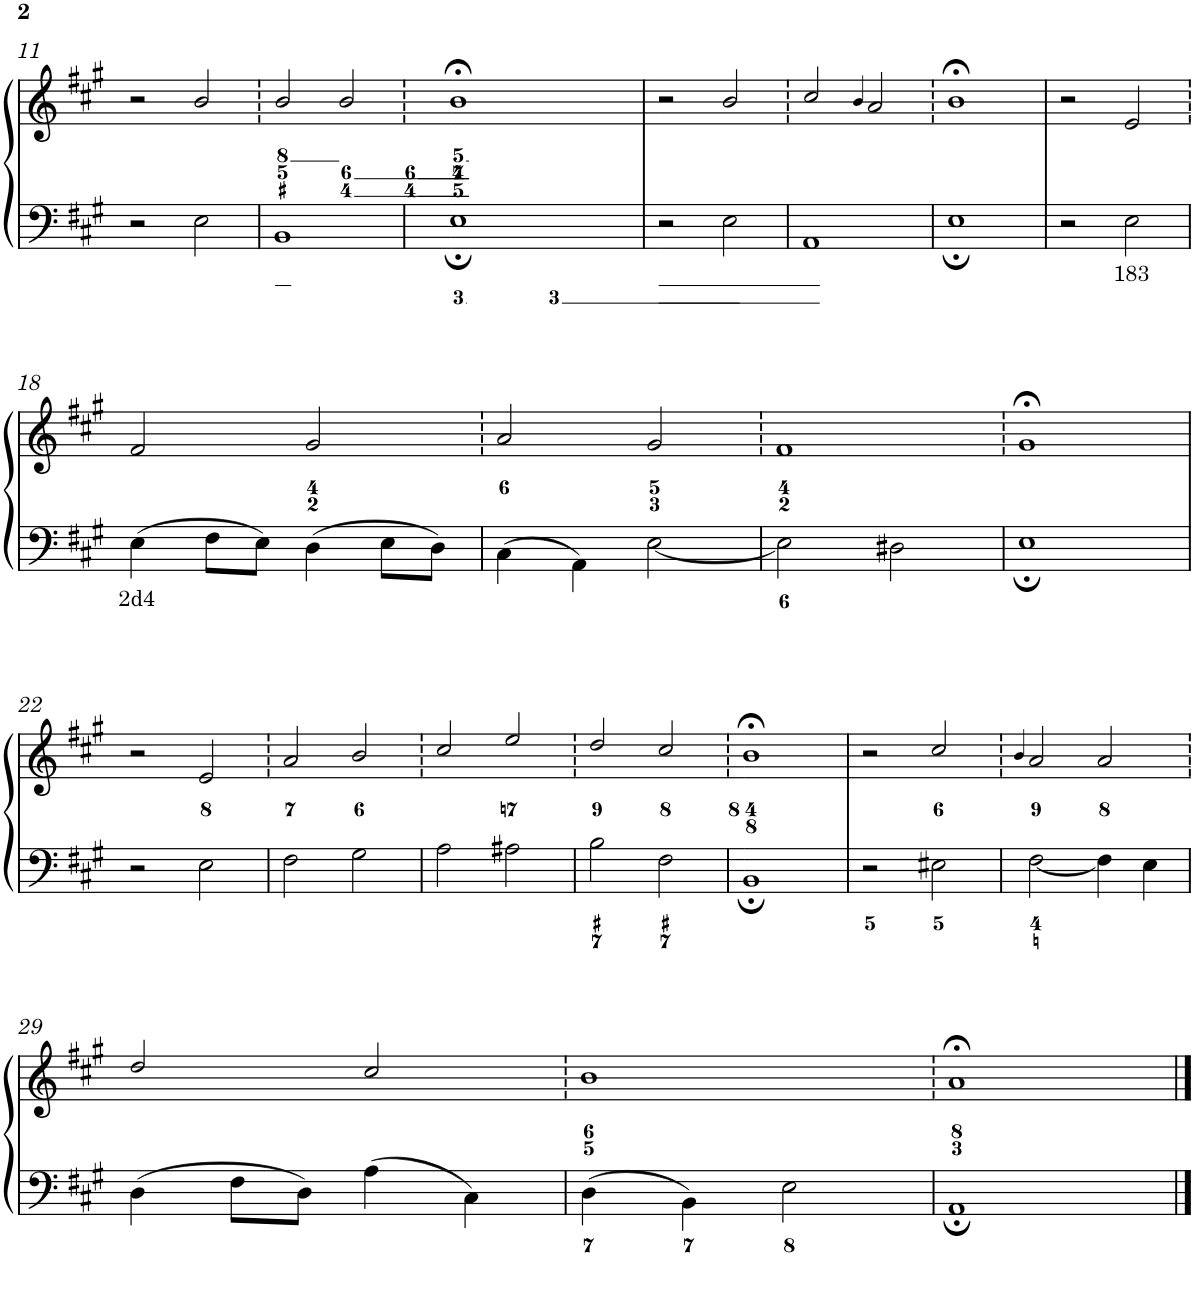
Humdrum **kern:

**kern	**text	**kern
*part1	*part1	*part1
*staff2	*staff2	*staff1
*I"Piano	*	*
*I'Pno.	*	*
!!LO:PB:g=z
*clefF4	*	*clefG2
*k[f#c#g#]	*	*k[f#c#g#]
*A:	*	*A:
*M4/4	*	*M4/4
*met(c)	*	*met(c)
=11	=11	=11
2r	.	2r
2E\	.	2b/
=12	=12	=12
1BB	.	2b/
.	.	2b/
=13	=13	=13
1E;	.	1b;<
=14	=14	=14
2r	.	2r
2E\	.	2b/
=15	=15	=15
1AA	.	2cc#/
.	.	4qb/
.	.	2a/
=16	=16	=16
1E;	.	1b;<
=17	=17	=17
2r	.	2r
!	!LO:LY:b	!
2E\	183	2e/
!!LO:LB:g=z
=18	=18	=18
!	!LO:LY:b	!
4E\	2d4	2f#/
8F#\L	.	.
8E\J	.	.
4D\	.	2g#/
8E\L	.	.
8D\J	.	.
=19	=19	=19
4C#\	.	2a/
4AA\	.	.
[<2E\	.	2g#/
=20	=20	=20
2E\]	.	1f#
2D#X\	.	.
=21	=21	=21
1E;	.	1g#;<
!!LO:LB:g=z
=22	=22	=22
2r	.	2r
2E\	.	2e/
=23	=23	=23
2F#\	.	2a/
2G#\	.	2b/
=24	=24	=24
2A\	.	2cc#/
2A#X\	.	2ee/
=25	=25	=25
2B\	.	2dd/
2F#\	.	2cc#/
=26	=26	=26
1BB;	.	1b;<
=27	=27	=27
2r	.	2r
2E#X\	.	2cc#/
=28	=28	=28
.	.	4qb/
[<2F#\	.	2a/
4F#\]	.	2a/
4E\	.	.
!!LO:LB:g=z
=29	=29	=29
4D\	.	2dd/
8F#\L	.	.
8D\J	.	.
4A\	.	2cc#/
4C#\	.	.
=30	=30	=30
4D\	.	1b
4BB\	.	.
2E\	.	.
=31	=31	=31
1AA;	.	1a;<
==	==	==
*-	*-	*-
